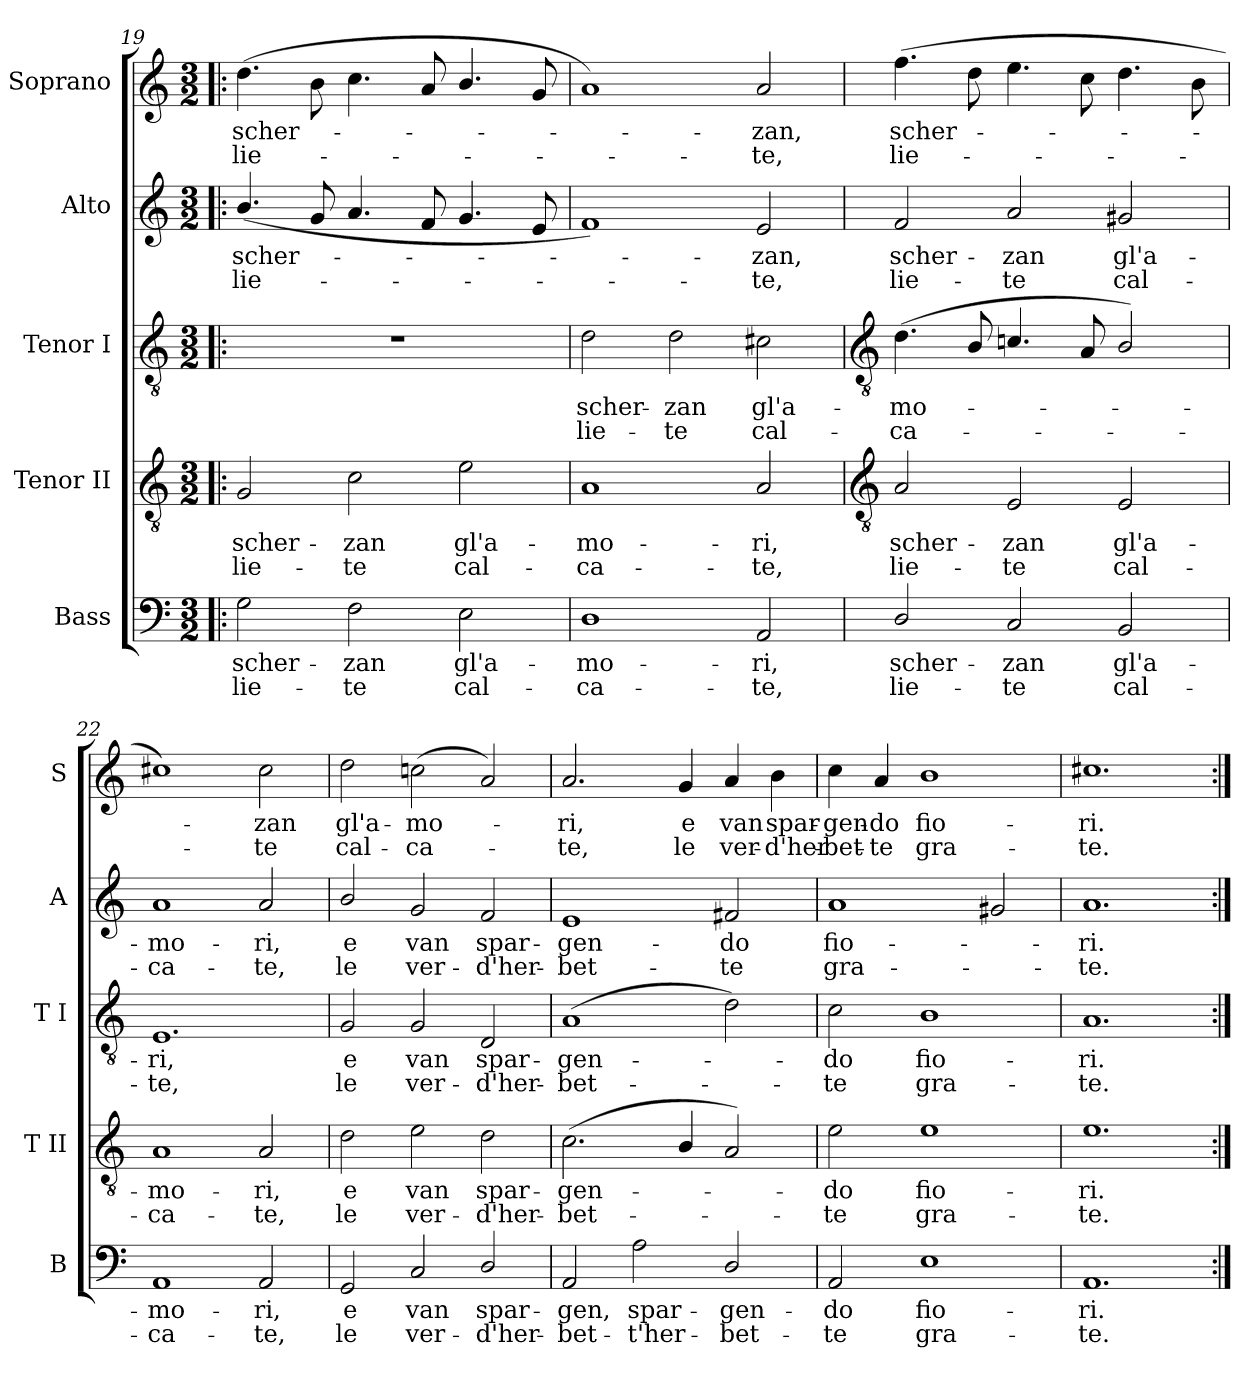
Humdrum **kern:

**kern	**text	**text	**kern	**text	**text	**kern	**text	**text	**kern	**text	**text	**kern	**text	**text
*part5	*part5	*part5	*part4	*part4	*part4	*part3	*part3	*part3	*part2	*part2	*part2	*part1	*part1	*part1
*staff5	*staff5	*staff5	*staff4	*staff4	*staff4	*staff3	*staff3	*staff3	*staff2	*staff2	*staff2	*staff1	*staff1	*staff1
*I"Bass	*	*	*I"Tenor II	*	*	*I"Tenor I	*	*	*I"Alto	*	*	*I"Soprano	*	*
*I'B	*	*	*I'T II	*	*	*I'T I	*	*	*I'A	*	*	*I'S	*	*
*clefF4	*	*	*clefGv2	*	*	*clefGv2	*	*	*clefG2	*	*	*clefG2	*	*
*k[]	*	*	*k[]	*	*	*k[]	*	*	*k[]	*	*	*k[]	*	*
*C:	*	*	*C:	*	*	*C:	*	*	*C:	*	*	*C:	*	*
*M3/2	*	*	*M3/2	*	*	*M3/2	*	*	*M3/2	*	*	*M3/2	*	*
=19!|:	=19!|:	=19!|:	=19!|:	=19!|:	=19!|:	=19!|:	=19!|:	=19!|:	=19!|:	=19!|:	=19!|:	=19!|:	=19!|:	=19!|:
!	!LO:LY:b	!LO:LY:b	!	!LO:LY:b	!LO:LY:b	!LO:N:vis=1	!	!	!	!LO:LY:b	!LO:LY:b	!	!LO:LY:b	!LO:LY:b
2G	scher-	-lie-	2G	scher-	-lie-	1.r	.	.	(<4.b/	scher-	lie-	(>4.dd	scher-	lie-
.	.	.	.	.	.	.	.	.	8g	.	.	8b	.	.
!	!LO:LY:b	!LO:LY:b	!	!LO:LY:b	!LO:LY:b	!	!	!	!	!	!	!	!	!
2F	-zan	te	2c	-zan	te	.	.	.	4.a	.	.	4.cc	.	.
.	.	.	.	.	.	.	.	.	8f	.	.	8a/	.	.
!	!LO:LY:b	!LO:LY:b	!	!LO:LY:b	!LO:LY:b	!	!	!	!	!	!	!	!	!
2E	gl'a-	-cal-	2e	gl'a-	-cal-	.	.	.	4.g	.	.	4.b/	.	.
.	.	.	.	.	.	.	.	.	8e	.	.	8g/	.	.
=20	=20	=20	=20	=20	=20	=20	=20	=20	=20	=20	=20	=20	=20	=20
!	!LO:LY:b	!LO:LY:b	!	!LO:LY:b	!LO:LY:b	!	!LO:LY:b	!LO:LY:b	!	!	!	!	!	!
1D	-mo-	-ca-	1A	-mo-	-ca-	2d	scher-	-lie-	1f)	.	.	1a)	.	.
!	!	!	!	!	!	!	!LO:LY:b	!LO:LY:b	!	!	!	!	!	!
.	.	.	.	.	.	2d	-zan	te	.	.	.	.	.	.
!	!LO:LY:b	!LO:LY:b	!	!LO:LY:b	!LO:LY:b	!	!LO:LY:b	!LO:LY:b	!	!LO:LY:b	!LO:LY:b	!	!LO:LY:b	!LO:LY:b
2AA	-ri,	te,	2A	-ri,	te,	2c#X	gl'a-	-cal-	2e	zan,	te,	2a	zan,	te,
!!LO:LB:g=z
=21	=21	=21	=21	=21	=21	=21	=21	=21	=21	=21	=21	=21	=21	=21
*	*	*	*clefGv2	*	*	*clefGv2	*	*	*	*	*	*	*	*
!	!LO:LY:b	!LO:LY:b	!	!LO:LY:b	!LO:LY:b	!	!LO:LY:b	!LO:LY:b	!	!LO:LY:b	!LO:LY:b	!	!LO:LY:b	!LO:LY:b
2D/	scher-	-lie-	2A	scher-	-lie-	(<4.d	-mo-	ca-	2f	scher-	-lie-	(>4.ff	scher-	lie-
.	.	.	.	.	.	8B/	.	.	.	.	.	8dd	.	.
!	!LO:LY:b	!LO:LY:b	!	!LO:LY:b	!LO:LY:b	!	!	!	!	!LO:LY:b	!LO:LY:b	!	!	!
2C	-zan	te	2E	-zan	te	4.cn/	.	.	2a	-zan	te	4.ee	.	.
.	.	.	.	.	.	8A/	.	.	.	.	.	8cc	.	.
!	!LO:LY:b	!LO:LY:b	!	!LO:LY:b	!LO:LY:b	!	!	!	!	!LO:LY:b	!LO:LY:b	!	!	!
2BB	gl'a-	-cal-	2E	gl'a-	-cal-	2B/)	.	.	2g#X	gl'a-	-cal-	4.dd	.	.
.	.	.	.	.	.	.	.	.	.	.	.	8b	.	.
=22	=22	=22	=22	=22	=22	=22	=22	=22	=22	=22	=22	=22	=22	=22
!	!LO:LY:b	!LO:LY:b	!	!LO:LY:b	!LO:LY:b	!	!LO:LY:b	!LO:LY:b	!	!LO:LY:b	!LO:LY:b	!	!	!
1AA	-mo-	-ca-	1A	-mo-	-ca-	1.E	ri,	te,	1a	-mo-	-ca-	1cc#X)	.	.
!	!LO:LY:b	!LO:LY:b	!	!LO:LY:b	!LO:LY:b	!	!	!	!	!LO:LY:b	!LO:LY:b	!	!LO:LY:b	!LO:LY:b
2AA	-ri,	te,	2A	-ri,	te,	.	.	.	2a	-ri,	te,	2cc#	zan	te
=23	=23	=23	=23	=23	=23	=23	=23	=23	=23	=23	=23	=23	=23	=23
!	!LO:LY:b	!LO:LY:b	!	!LO:LY:b	!LO:LY:b	!	!LO:LY:b	!LO:LY:b	!	!LO:LY:b	!LO:LY:b	!	!LO:LY:b	!LO:LY:b
2GG	e	le	2d	e	le	2G	e	le	2b/	e	le	2dd	gl'a-	-cal-
!	!LO:LY:b	!LO:LY:b	!	!LO:LY:b	!LO:LY:b	!	!LO:LY:b	!LO:LY:b	!	!LO:LY:b	!LO:LY:b	!	!LO:LY:b	!LO:LY:b
2C	van	ver-	2e	van	ver-	2G	van	ver-	2g	van	ver-	(<2ccn	-mo-	ca-
!	!LO:LY:b	!LO:LY:b	!	!LO:LY:b	!LO:LY:b	!	!LO:LY:b	!LO:LY:b	!	!LO:LY:b	!LO:LY:b	!	!	!
2D/	-spar-	-d'her-	2d	-spar-	-d'her-	2D	-spar-	-d'her-	2f	-spar-	-d'her-	2a)	.	.
=24	=24	=24	=24	=24	=24	=24	=24	=24	=24	=24	=24	=24	=24	=24
!	!LO:LY:b	!LO:LY:b	!	!LO:LY:b	!LO:LY:b	!	!LO:LY:b	!LO:LY:b	!	!LO:LY:b	!LO:LY:b	!	!LO:LY:b	!LO:LY:b
2AA	-gen,	bet-	(<2.c	-gen-	bet-	(>1A	-gen-	bet-	1e	-gen-	-bet-	2.a	ri,	te,
!	!LO:LY:b	!LO:LY:b	!	!	!	!	!	!	!	!	!	!	!	!
2A	-spar-	-t'her-	.	.	.	.	.	.	.	.	.	.	.	.
!	!	!	!	!	!	!	!	!	!	!	!	!	!LO:LY:b	!LO:LY:b
.	.	.	4B/	.	.	.	.	.	.	.	.	4g	e	le
!	!LO:LY:b	!LO:LY:b	!	!	!	!	!	!	!	!LO:LY:b	!LO:LY:b	!	!LO:LY:b	!LO:LY:b
2D/	-gen-	-bet-	2A)	.	.	2d)	.	.	2f#X	-do	te	4a	van	ver-
!	!	!	!	!	!	!	!	!	!	!	!	!	!LO:LY:b	!LO:LY:b
.	.	.	.	.	.	.	.	.	.	.	.	4b	-spar-	-d'her-
=25	=25	=25	=25	=25	=25	=25	=25	=25	=25	=25	=25	=25	=25	=25
!	!LO:LY:b	!LO:LY:b	!	!LO:LY:b	!LO:LY:b	!	!LO:LY:b	!LO:LY:b	!	!LO:LY:b	!LO:LY:b	!	!LO:LY:b	!LO:LY:b
2AA	-do	te	2e	do	te	2c	do	te	1a	fio-	-gra-	4cc	-gen-	-bet-
!	!	!	!	!	!	!	!	!	!	!	!	!	!LO:LY:b	!LO:LY:b
.	.	.	.	.	.	.	.	.	.	.	.	4a	-do	te
!	!LO:LY:b	!LO:LY:b	!	!LO:LY:b	!LO:LY:b	!	!LO:LY:b	!LO:LY:b	!	!	!	!	!LO:LY:b	!LO:LY:b
1E	fio-	-gra-	1e	fio-	-gra-	1B	fio-	-gra-	.	.	.	1b	fio-	-gra-
.	.	.	.	.	.	.	.	.	2g#X	.	.	.	.	.
=26	=26	=26	=26	=26	=26	=26	=26	=26	=26	=26	=26	=26	=26	=26
!	!LO:LY:b	!LO:LY:b	!	!LO:LY:b	!LO:LY:b	!	!LO:LY:b	!LO:LY:b	!	!LO:LY:b	!LO:LY:b	!	!LO:LY:b	!LO:LY:b
1.AA	-ri.	te.	1.e	-ri.	te.	1.A	-ri.	te.	1.a	-ri.	te.	1.cc#X	-ri.	te.
=:|!	=:|!	=:|!	=:|!	=:|!	=:|!	=:|!	=:|!	=:|!	=:|!	=:|!	=:|!	=:|!	=:|!	=:|!
*-	*-	*-	*-	*-	*-	*-	*-	*-	*-	*-	*-	*-	*-	*-
